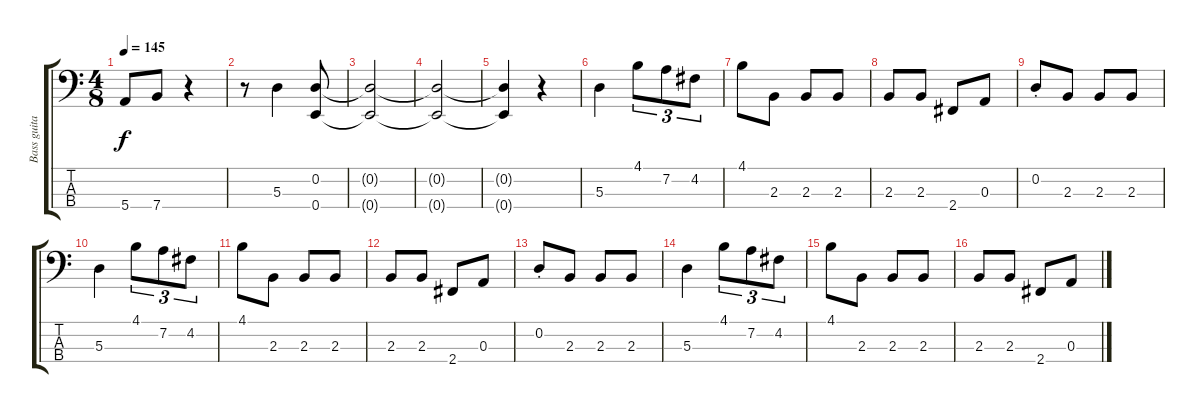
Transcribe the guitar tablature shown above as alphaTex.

\track ("Bass guitar" "Bass guita") {instrument electricbassfinger}
\staff {score tabs}
\tuning (G2 D2 A1 E1) {hide}
\ts (4 8)
\tempo 145
\clef f4
\ks c
5.4.8{dy f} 7.4.8 r.4 |
r.8 5.3.4 (0.2 0.4).8 |
(0.2{t} 0.4{t}).2 |
(0.2{t} 0.4{t}).2 |
(0.2{t} 0.4{t}).4 r.4 |
5.3.4 4.1.8{tu (3 2)} 7.2.8{tu (3 2)} 4.2.8{tu (3 2)} |
4.1.8 2.3.8 2.3.8 2.3.8 |
2.3.8 2.3.8 2.4.8 0.3.8 |
0.2{st}.8 2.3.8 2.3.8 2.3.8 |
5.3.4 4.1.8{tu (3 2)} 7.2.8{tu (3 2)} 4.2.8{tu (3 2)} |
4.1.8 2.3.8 2.3.8 2.3.8 |
2.3.8 2.3.8 2.4.8 0.3.8 |
0.2{st}.8 2.3.8 2.3.8 2.3.8 |
5.3.4 4.1.8{tu (3 2)} 7.2.8{tu (3 2)} 4.2.8{tu (3 2)} |
4.1.8 2.3.8 2.3.8 2.3.8 |
2.3.8 2.3.8 2.4.8 0.3.8
